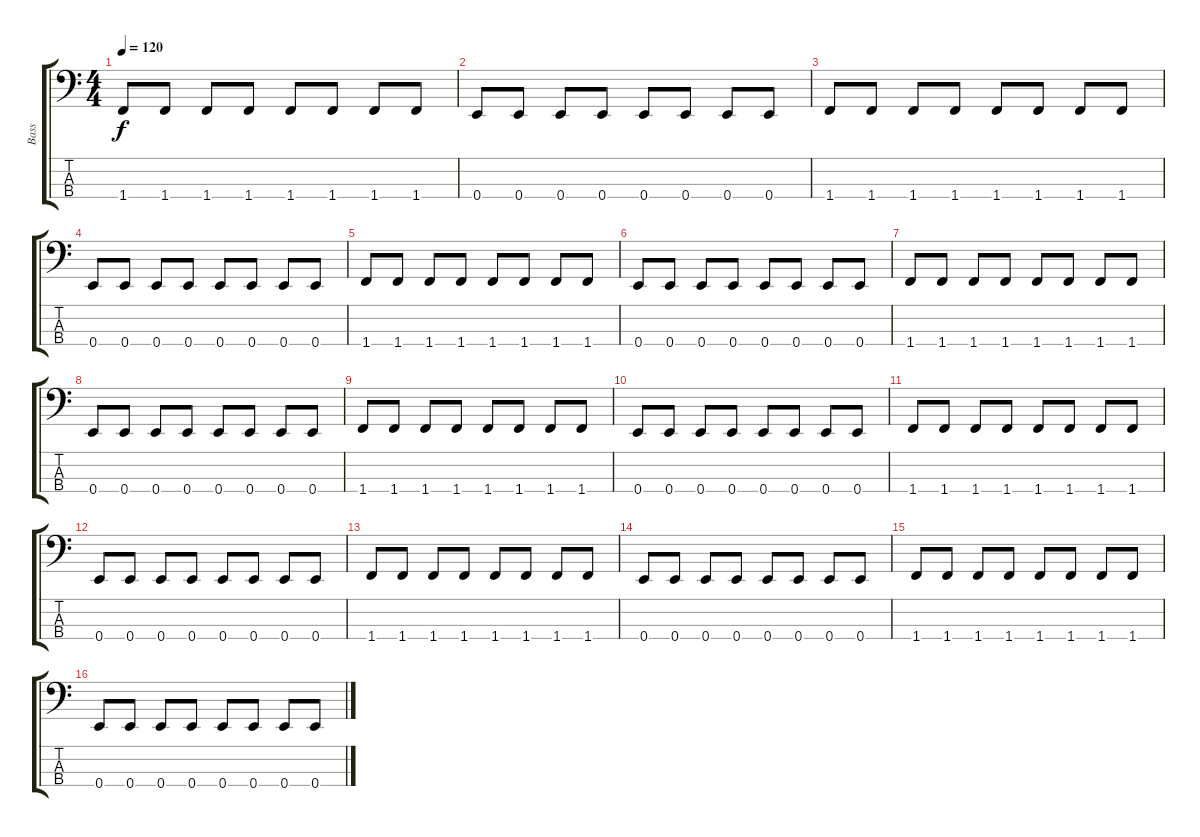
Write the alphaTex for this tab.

\track ("Bass" "Bass") {instrument electricbassfinger}
\staff {score tabs}
\tuning (G2 D2 A1 E1) {hide}
\ts (4 4)
\tempo 120
\clef f4
\ks c
1.4.8{dy f} 1.4.8 1.4.8 1.4.8 1.4.8 1.4.8 1.4.8 1.4.8 |
0.4.8 0.4.8 0.4.8 0.4.8 0.4.8 0.4.8 0.4.8 0.4.8 |
1.4.8 1.4.8 1.4.8 1.4.8 1.4.8 1.4.8 1.4.8 1.4.8 |
0.4.8 0.4.8 0.4.8 0.4.8 0.4.8 0.4.8 0.4.8 0.4.8 |
1.4.8 1.4.8 1.4.8 1.4.8 1.4.8 1.4.8 1.4.8 1.4.8 |
0.4.8 0.4.8 0.4.8 0.4.8 0.4.8 0.4.8 0.4.8 0.4.8 |
1.4.8 1.4.8 1.4.8 1.4.8 1.4.8 1.4.8 1.4.8 1.4.8 |
0.4.8 0.4.8 0.4.8 0.4.8 0.4.8 0.4.8 0.4.8 0.4.8 |
1.4.8 1.4.8 1.4.8 1.4.8 1.4.8 1.4.8 1.4.8 1.4.8 |
0.4.8 0.4.8 0.4.8 0.4.8 0.4.8 0.4.8 0.4.8 0.4.8 |
1.4.8 1.4.8 1.4.8 1.4.8 1.4.8 1.4.8 1.4.8 1.4.8 |
0.4.8 0.4.8 0.4.8 0.4.8 0.4.8 0.4.8 0.4.8 0.4.8 |
1.4.8 1.4.8 1.4.8 1.4.8 1.4.8 1.4.8 1.4.8 1.4.8 |
0.4.8 0.4.8 0.4.8 0.4.8 0.4.8 0.4.8 0.4.8 0.4.8 |
1.4.8 1.4.8 1.4.8 1.4.8 1.4.8 1.4.8 1.4.8 1.4.8 |
0.4.8 0.4.8 0.4.8 0.4.8 0.4.8 0.4.8 0.4.8 0.4.8
